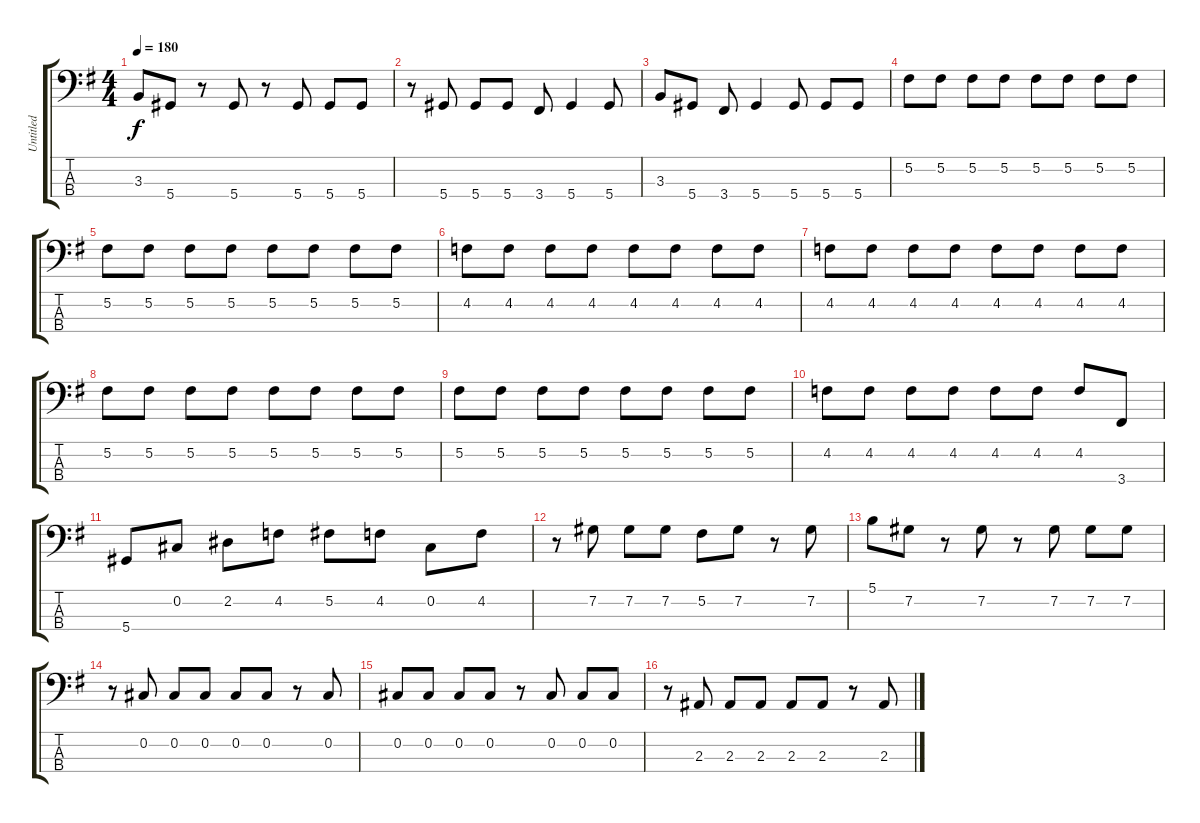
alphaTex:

\track ("Untitled" "Untitled") {instrument electricbasspick}
\staff {score tabs}
\tuning (Gb2 Db2 Ab1 Eb1) {hide}
\ts (4 4)
\tempo 180
\clef f4
\ks g
3.3.8{dy f} 5.4.8 r.8 5.4.8 r.8 5.4.8 5.4.8 5.4.8 |
r.8 5.4.8 5.4.8 5.4.8 3.4.8 5.4.4 5.4.8 |
3.3.8 5.4.8 3.4.8 5.4.4 5.4.8 5.4.8 5.4.8 |
5.2.8 5.2.8 5.2.8 5.2.8 5.2.8 5.2.8 5.2.8 5.2.8 |
5.2.8 5.2.8 5.2.8 5.2.8 5.2.8 5.2.8 5.2.8 5.2.8 |
4.2.8 4.2.8 4.2.8 4.2.8 4.2.8 4.2.8 4.2.8 4.2.8 |
4.2.8 4.2.8 4.2.8 4.2.8 4.2.8 4.2.8 4.2.8 4.2.8 |
5.2.8 5.2.8 5.2.8 5.2.8 5.2.8 5.2.8 5.2.8 5.2.8 |
5.2.8 5.2.8 5.2.8 5.2.8 5.2.8 5.2.8 5.2.8 5.2.8 |
4.2.8 4.2.8 4.2.8 4.2.8 4.2.8 4.2.8 4.2.8 3.4.8 |
5.4.8 0.2.8 2.2.8 4.2.8 5.2.8 4.2.8 0.2.8 4.2.8 |
r.8 7.2.8 7.2.8 7.2.8 5.2.8 7.2.8 r.8 7.2.8 |
5.1.8 7.2.8 r.8 7.2.8 r.8 7.2.8 7.2.8 7.2.8 |
r.8 0.2.8 0.2.8 0.2.8 0.2.8 0.2.8 r.8 0.2.8 |
0.2.8 0.2.8 0.2.8 0.2.8 r.8 0.2.8 0.2.8 0.2.8 |
r.8 2.3.8 2.3.8 2.3.8 2.3.8 2.3.8 r.8 2.3.8
